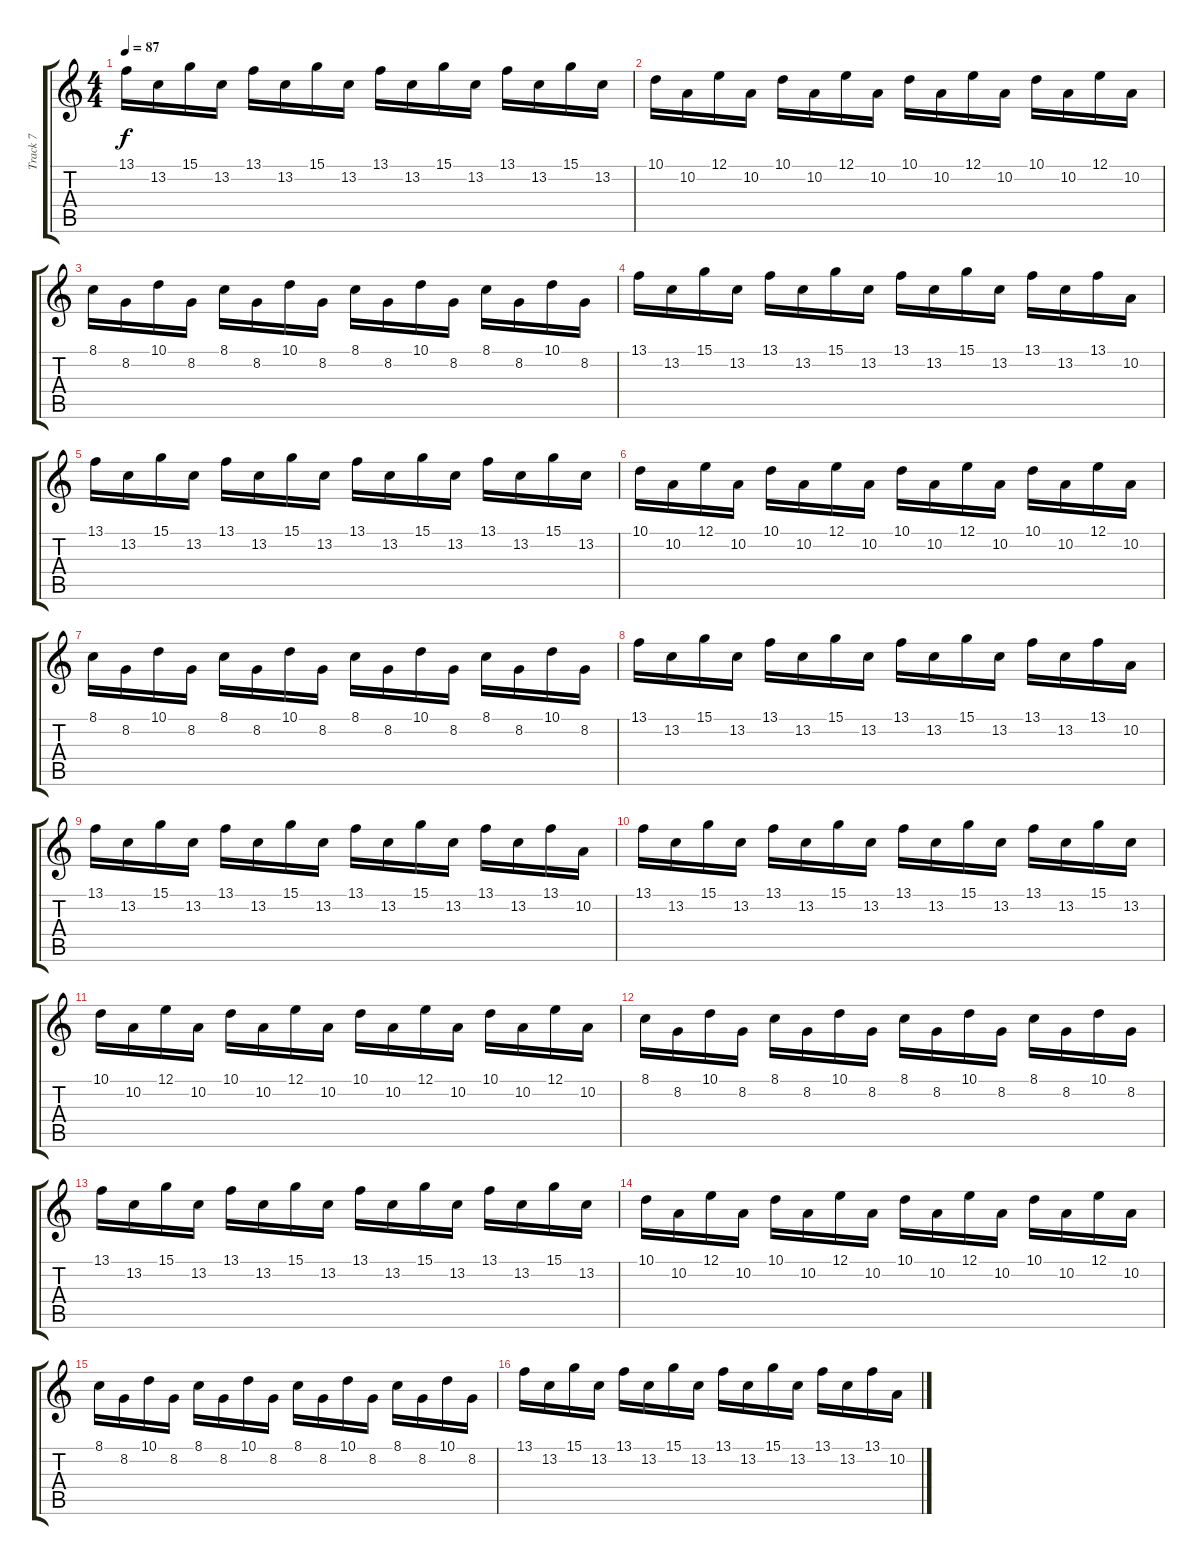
\track ("Track 7" "Track 7") {instrument electricpiano1}
\staff {score tabs}
\tuning (E4 B3 G3 D3 A2 E2) {hide}
\ts (4 4)
\tempo 87
\clef g2
\ks c
13.1.16{dy f instrument electricpiano1} 13.2.16 15.1.16 13.2.16 13.1.16 13.2.16 15.1.16 13.2.16 13.1.16 13.2.16 15.1.16 13.2.16 13.1.16 13.2.16 15.1.16 13.2.16 |
10.1.16 10.2.16 12.1.16 10.2.16 10.1.16 10.2.16 12.1.16 10.2.16 10.1.16 10.2.16 12.1.16 10.2.16 10.1.16 10.2.16 12.1.16 10.2.16 |
8.1.16 8.2.16 10.1.16 8.2.16 8.1.16 8.2.16 10.1.16 8.2.16 8.1.16 8.2.16 10.1.16 8.2.16 8.1.16 8.2.16 10.1.16 8.2.16 |
13.1.16 13.2.16 15.1.16 13.2.16 13.1.16 13.2.16 15.1.16 13.2.16 13.1.16 13.2.16 15.1.16 13.2.16 13.1.16 13.2.16 13.1.16 10.2.16 |
13.1.16 13.2.16 15.1.16 13.2.16 13.1.16 13.2.16 15.1.16 13.2.16 13.1.16 13.2.16 15.1.16 13.2.16 13.1.16 13.2.16 15.1.16 13.2.16 |
10.1.16 10.2.16 12.1.16 10.2.16 10.1.16 10.2.16 12.1.16 10.2.16 10.1.16 10.2.16 12.1.16 10.2.16 10.1.16 10.2.16 12.1.16 10.2.16 |
8.1.16 8.2.16 10.1.16 8.2.16 8.1.16 8.2.16 10.1.16 8.2.16 8.1.16 8.2.16 10.1.16 8.2.16 8.1.16 8.2.16 10.1.16 8.2.16 |
13.1.16 13.2.16 15.1.16 13.2.16 13.1.16 13.2.16 15.1.16 13.2.16 13.1.16 13.2.16 15.1.16 13.2.16 13.1.16 13.2.16 13.1.16 10.2.16 |
13.1.16 13.2.16 15.1.16 13.2.16 13.1.16 13.2.16 15.1.16 13.2.16 13.1.16 13.2.16 15.1.16 13.2.16 13.1.16 13.2.16 13.1.16 10.2.16 |
13.1.16 13.2.16 15.1.16 13.2.16 13.1.16 13.2.16 15.1.16 13.2.16 13.1.16 13.2.16 15.1.16 13.2.16 13.1.16 13.2.16 15.1.16 13.2.16 |
10.1.16 10.2.16 12.1.16 10.2.16 10.1.16 10.2.16 12.1.16 10.2.16 10.1.16 10.2.16 12.1.16 10.2.16 10.1.16 10.2.16 12.1.16 10.2.16 |
8.1.16 8.2.16 10.1.16 8.2.16 8.1.16 8.2.16 10.1.16 8.2.16 8.1.16 8.2.16 10.1.16 8.2.16 8.1.16 8.2.16 10.1.16 8.2.16 |
13.1.16 13.2.16 15.1.16 13.2.16 13.1.16 13.2.16 15.1.16 13.2.16 13.1.16 13.2.16 15.1.16 13.2.16 13.1.16 13.2.16 15.1.16 13.2.16 |
10.1.16 10.2.16 12.1.16 10.2.16 10.1.16 10.2.16 12.1.16 10.2.16 10.1.16 10.2.16 12.1.16 10.2.16 10.1.16 10.2.16 12.1.16 10.2.16 |
8.1.16 8.2.16 10.1.16 8.2.16 8.1.16 8.2.16 10.1.16 8.2.16 8.1.16 8.2.16 10.1.16 8.2.16 8.1.16 8.2.16 10.1.16 8.2.16 |
13.1.16 13.2.16 15.1.16 13.2.16 13.1.16 13.2.16 15.1.16 13.2.16 13.1.16 13.2.16 15.1.16 13.2.16 13.1.16 13.2.16 13.1.16 10.2.16
